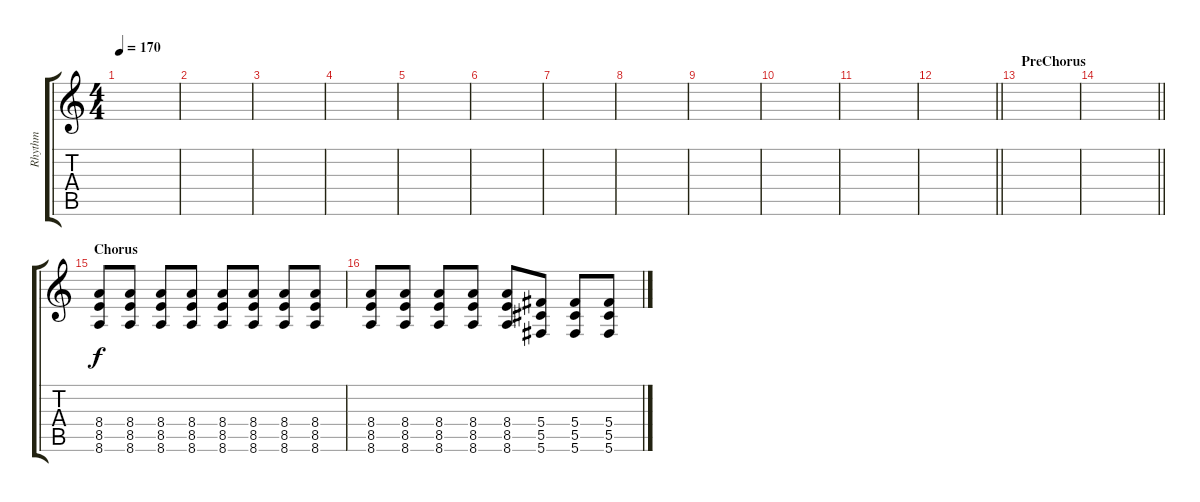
\track ("Rhythm" "Rhythm") {instrument overdrivenguitar}
\staff {score tabs}
\tuning (Eb4 Bb3 Gb3 Db3 Ab2 Db2) {hide}
\ts (4 4)
\tempo 170
\clef g2
\ks c
|
|
|
|
|
|
|
|
|
|
|
\barLineRight lightlight
|
\section ("" "PreChorus")
|
\barLineRight lightlight
|
\section ("" "Chorus")
(8.4 8.5 8.6).8 (8.4 8.5 8.6).8 (8.4 8.5 8.6).8 (8.4 8.5 8.6).8 (8.4 8.5 8.6).8 (8.4 8.5 8.6).8 (8.4 8.5 8.6).8 (8.4 8.5 8.6).8 |
(8.4 8.5 8.6).8 (8.4 8.5 8.6).8 (8.4 8.5 8.6).8 (8.4 8.5 8.6).8 (8.4 8.5 8.6).8 (5.4 5.5 5.6).8 (5.4 5.5 5.6).8 (5.4 5.5 5.6).8
